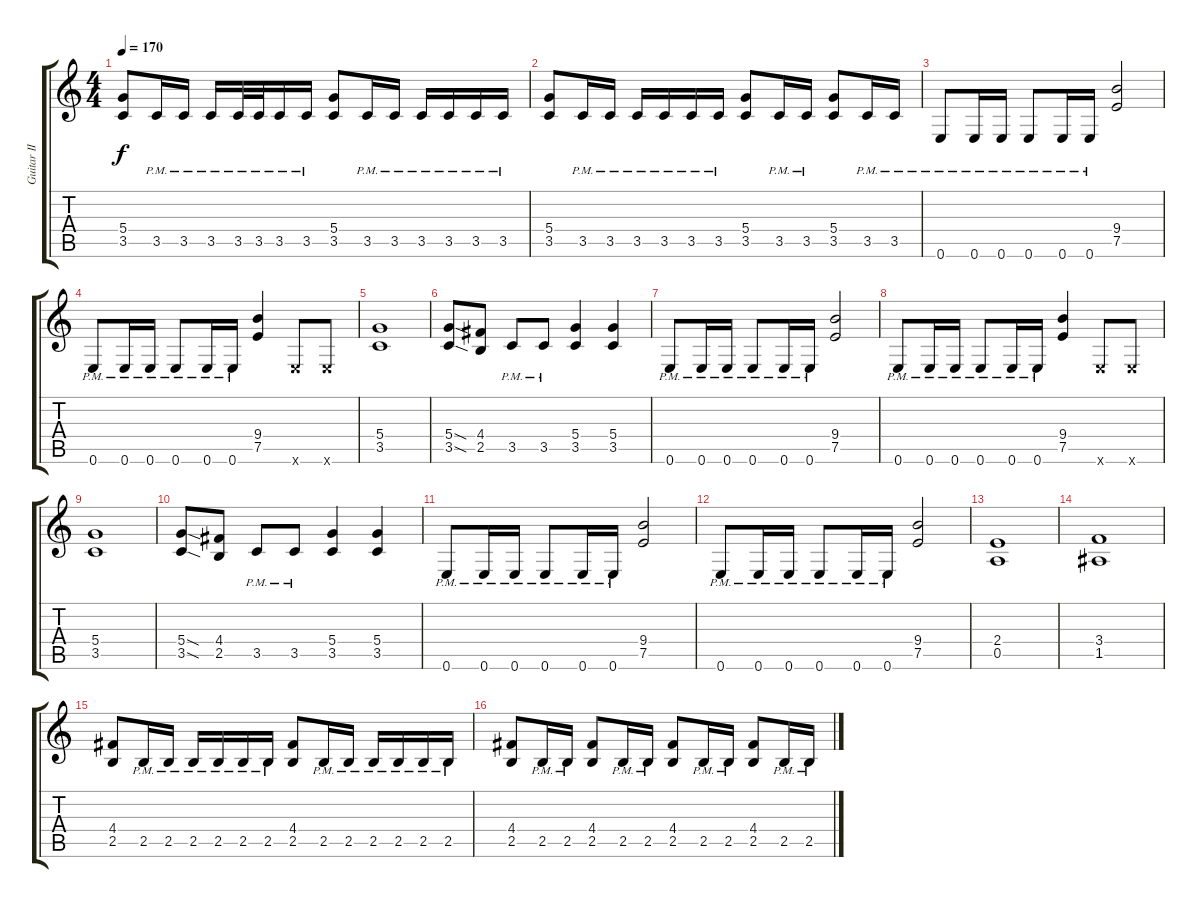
\track ("Guitar II" "Guitar II") {instrument distortionguitar}
\staff {score tabs}
\tuning (E4 B3 G3 D3 A2 E2) {hide}
\ts (4 4)
\tempo 170
\clef g2
\ks c
(5.4 3.5).8{dy f} 3.5{pm}.16 3.5{pm}.16 3.5{pm}.16 3.5{pm}.32 3.5{pm}.32 3.5{pm}.16 3.5{pm}.16 (5.4 3.5).8 3.5{pm}.16 3.5{pm}.16 3.5{pm}.16 3.5{pm}.16 3.5{pm}.16 3.5{pm}.16 |
(5.4 3.5).8 3.5{pm}.16 3.5{pm}.16 3.5{pm}.16 3.5{pm}.16 3.5{pm}.16 3.5{pm}.16 (5.4 3.5).8 3.5{pm}.16 3.5{pm}.16 (5.4 3.5).8 3.5{pm}.16 3.5{pm}.16 |
0.6{pm}.8 0.6{pm}.16 0.6{pm}.16 0.6{pm}.8 0.6{pm}.16 0.6{pm}.16 (9.4 7.5).2 |
0.6{pm}.8 0.6{pm}.16 0.6{pm}.16 0.6{pm}.8 0.6{pm}.16 0.6{pm}.16 (9.4 7.5).4 0.6{x}.8 0.6{x}.8 |
(5.4 3.5).1 |
(5.4{sod} 3.5{sod}).8 (4.4 2.5).8 3.5{pm}.8 3.5{pm}.8 (5.4 3.5).4 (5.4 3.5).4 |
0.6{pm}.8 0.6{pm}.16 0.6{pm}.16 0.6{pm}.8 0.6{pm}.16 0.6{pm}.16 (9.4 7.5).2 |
0.6{pm}.8 0.6{pm}.16 0.6{pm}.16 0.6{pm}.8 0.6{pm}.16 0.6{pm}.16 (9.4 7.5).4 0.6{x}.8 0.6{x}.8 |
(5.4 3.5).1 |
(5.4{sod} 3.5{sod}).8 (4.4 2.5).8 3.5{pm}.8 3.5{pm}.8 (5.4 3.5).4 (5.4 3.5).4 |
0.6{pm}.8 0.6{pm}.16 0.6{pm}.16 0.6{pm}.8 0.6{pm}.16 0.6{pm}.16 (9.4 7.5).2 |
0.6{pm}.8 0.6{pm}.16 0.6{pm}.16 0.6{pm}.8 0.6{pm}.16 0.6{pm}.16 (9.4 7.5).2 |
(2.4 0.5).1 |
(3.4 1.5).1 |
(4.4 2.5).8 2.5{pm}.16 2.5{pm}.16 2.5{pm}.16 2.5{pm}.16 2.5{pm}.16 2.5{pm}.16 (4.4 2.5).8 2.5{pm}.16 2.5{pm}.16 2.5{pm}.16 2.5{pm}.16 2.5{pm}.16 2.5{pm}.16 |
(4.4 2.5).8 2.5{pm}.16 2.5{pm}.16 (4.4 2.5).8 2.5{pm}.16 2.5{pm}.16 (4.4 2.5).8 2.5{pm}.16 2.5{pm}.16 (4.4 2.5).8 2.5{pm}.16 2.5{pm}.16
